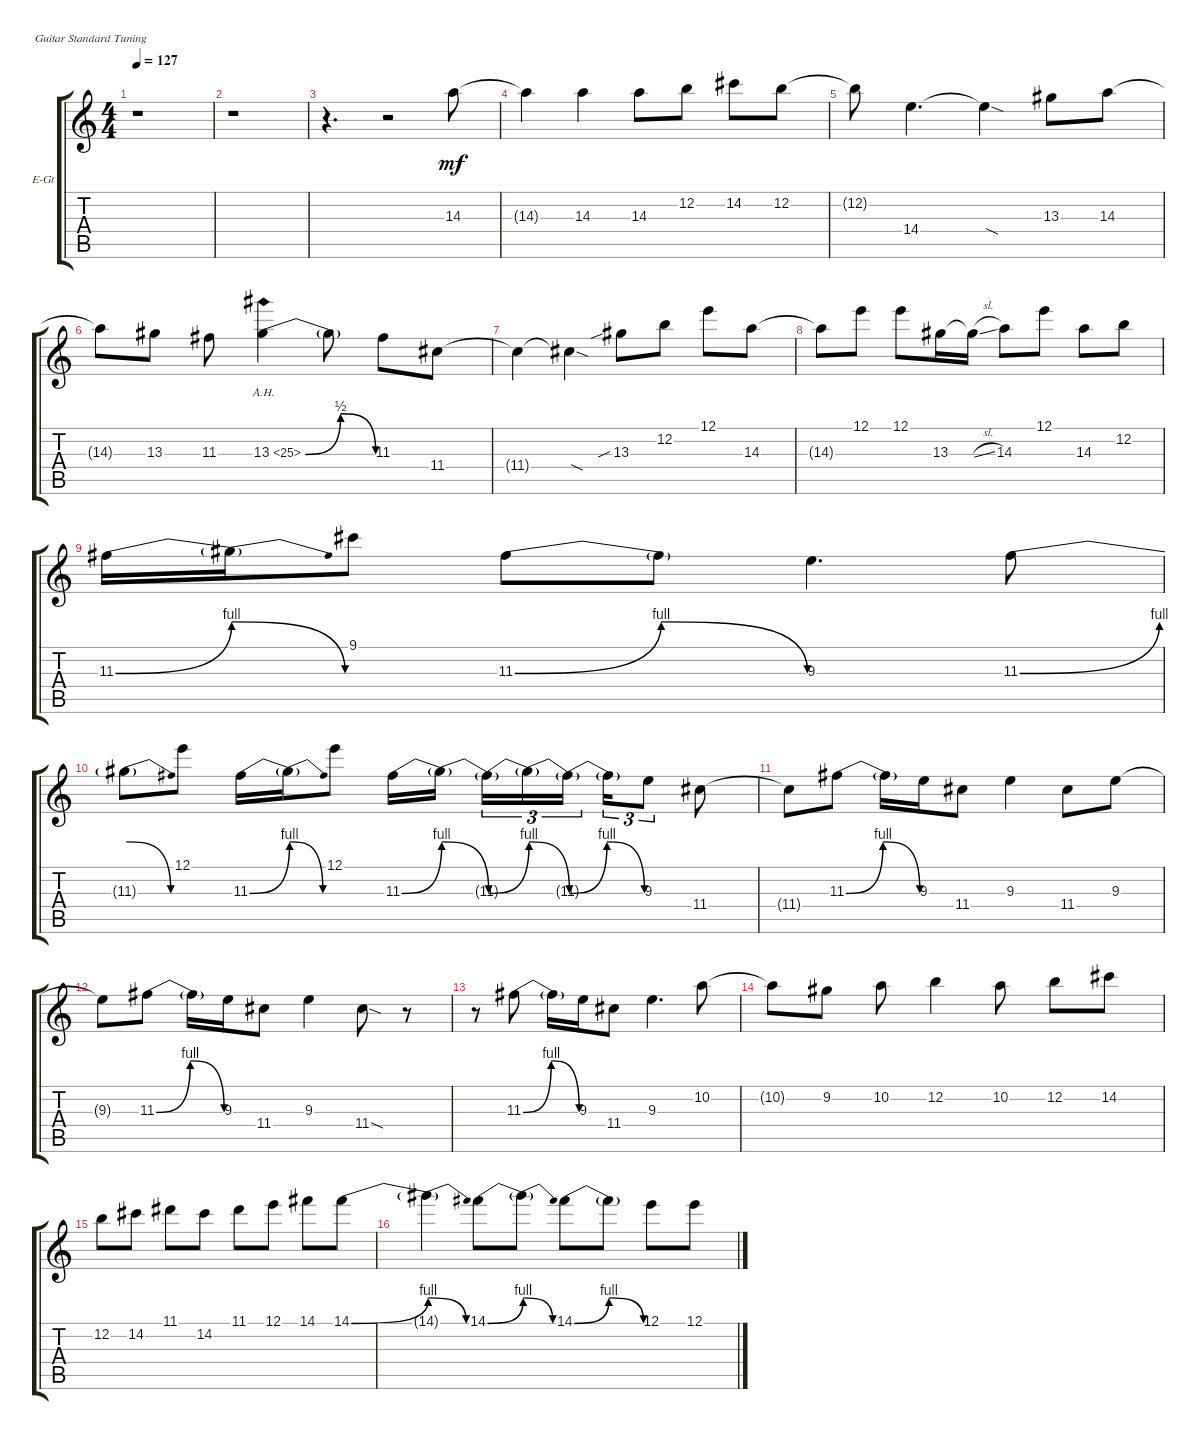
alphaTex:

\defaultSystemsLayout 4
\bracketExtendMode groupsimilarinstruments
\firstSystemTrackNameOrientation horizontal
\otherSystemsTrackNameOrientation horizontal
\track ("Electric Guitar" "E-Gt") {instrument distortionguitar}
\staff {score tabs}
\tuning (E4 B3 G3 D3 A2 E2)
\ts (4 4)
\tempo 127
\clef g2
\scale
0.5
\ks c
r.1{dy mf} |
\scale
0.5 r.1 |
\scale
0.424342 r.4{d} r.2 14.3.8 |
\scale
0.575658 14.3{t}.4 14.3.4 14.3.8 12.2.8 14.2.8 12.2.8 |
\scale
0.40113 12.2{t}.8 14.4.4{d} 14.4{sod t}.4 13.3.8 14.3.8 |
\scale
0.59887 14.3{t}.8 13.3.8 11.3.8 13.3{be (bendrelease 0 0 10.2 2 20.4 2 30 0) ah 12}.4 13.3{t}.8 11.3.8 11.4.8 |
\scale
0.384988 11.4{t}.4 11.4{sod t}.4 13.3{sib}.8 12.2.8 12.1.8 14.3.8 |
\scale
0.615012 14.3{t}.8 12.1.8 12.1.8 13.3.16 13.3{sl t}.16 14.3.8 12.1.8 14.3.8 12.2.8 |
\scale
0.436567 11.3{be (bend 0 0 15 4)}.16 11.3{be (release 0 4 7.199999999999999 0) t}.16 9.1.8 11.3{be (bendrelease 0 0 10.2 4 20.4 4 30 0)}.8 11.3{t}.8 9.3.4{d} 11.3{be (bend 0 0 15 4)}.8 |
\scale
0.563433 11.3{be (release 0 4 7.199999999999999 0) t}.8 12.1.8 11.3{be (bend 0 0 15 4)}.16 11.3{be (release 0 4 7.199999999999999 0) t}.16 12.1.8 11.3{be (bend 0 0 15 4)}.16 11.3{be (release 0 4 7.199999999999999 0) t}.16 11.3{be (bend 0 0 15 4) t}.16{tu (3 2)} 11.3{be (release 0 4 7.199999999999999 0) t}.16{tu (3 2)} 11.3{be (bendrelease 0 0 10.2 4 20.4 4 30 0) t}.16{tu (3 2)} 11.3{t}.16{tu (3 2)} 9.3.8{tu (3 2)} 11.4.8 |
\scale
0.513859 11.4{t}.8 11.3{be (bendrelease 0 0 10.2 4 20.4 4 30 0)}.8 11.3{t}.16 9.3.16 11.4.8 9.3.4 11.4.8 9.3.8 |
\scale
0.486141 9.3{t}.8 11.3{be (bendrelease 0 0 10.2 4 20.4 4 30 0)}.8 11.3{t}.16 9.3.16 11.4.8 9.3.4 11.4{sod}.8 r.8 |
\scale
0.497549 r.8 11.3{be (bendrelease 0 0 10.2 4 20.4 4 30 0)}.8 11.3{t}.16 9.3.16 11.4.8 9.3.4{d} 10.2.8 |
\scale
0.502451 10.2{t}.8 9.2.8 10.2.8 12.2.4 10.2.8 12.2.8 14.2.8 |
\scale
0.569061 12.2.8 14.2.8 11.1.8 14.2.8 11.1.8 12.1.8 14.1.8 14.1{be (bend 0 0 15 4)}.8 |
\scale
0.430939 14.1{be (release 0 4 7.199999999999999 0) t}.4 14.1{be (bend 0 0 15 4)}.8 14.1{be (release 0 4 7.199999999999999 0) t}.8 14.1{be (bendrelease 0 0 10.2 4 20.4 4 30 0)}.8 14.1{t}.8 12.1.8 12.1.8
